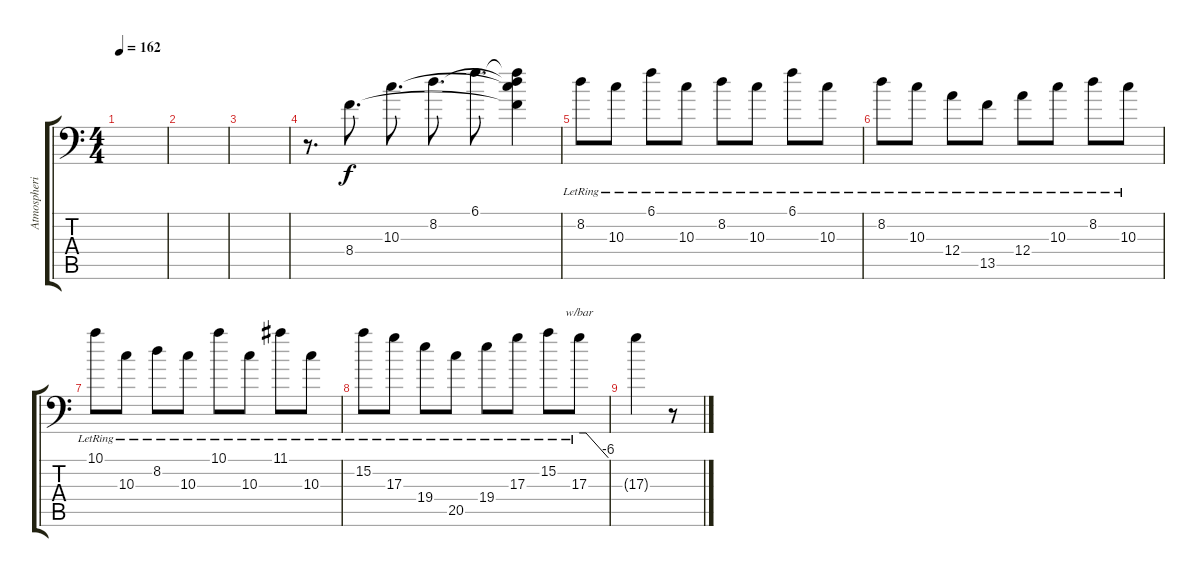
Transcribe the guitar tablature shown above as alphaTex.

\track ("Atmospherics 1" "Atmospheri") {instrument distortionguitar}
\staff {score tabs}
\tuning (B3 Gb3 D3 A2 E2 A1) {hide}
\ts (4 4)
\tempo 162
\clef f4
\ks c
|
|
|
r.8{d} 8.4.8{d volume 8 instrument overdrivenguitar} 10.3.8{d} 8.2.8{d} 6.1.8{d} (6.1{t} 8.2{t} 10.3{t} 8.4{t}).4 |
8.2{lr}.8{volume 6 instrument electricguitarjazz} 10.3{lr}.8 6.1{lr}.8 10.3{lr}.8 8.2{lr}.8 10.3{lr}.8 6.1{lr}.8 10.3{lr}.8 |
8.2{lr}.8 10.3{lr}.8 12.4{lr}.8 13.5{lr}.8 12.4{lr}.8 10.3{lr}.8 8.2{lr}.8 10.3{lr}.8 |
10.1{lr}.8 10.3{lr}.8 8.2{lr}.8 10.3{lr}.8 10.1{lr}.8 10.3{lr}.8 11.1{lr}.8 10.3{lr}.8 |
15.2{lr}.8 17.3{lr}.8 19.4{lr}.8 20.5{lr}.8 19.4{lr}.8 17.3{lr}.8 15.2{lr}.8 17.3{lr}.8{tbe (custom default 0 0 14 0 60 -24)} |
17.3{t}.4 r.8
